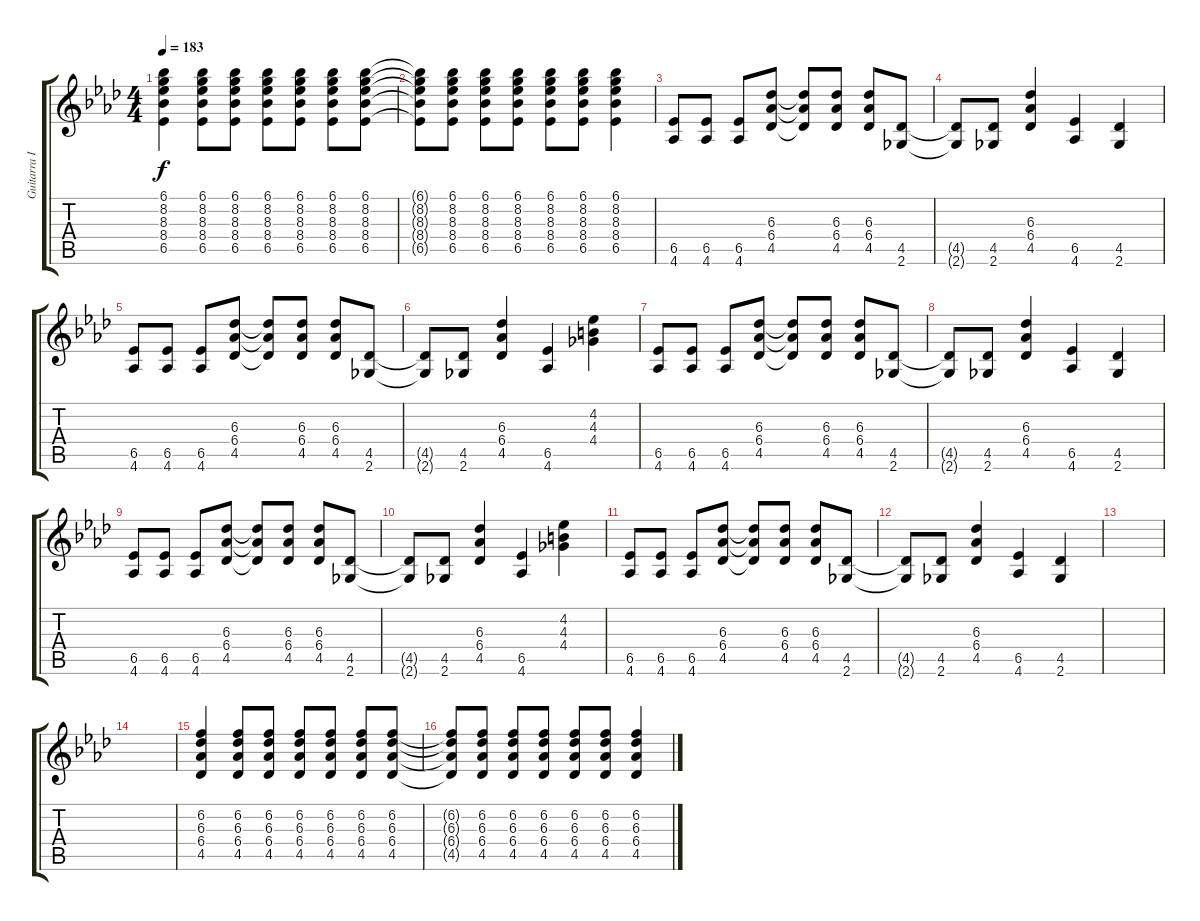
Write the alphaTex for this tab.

\track ("Guitarra I" "Guitarra I") {instrument distortionguitar}
\staff {score tabs}
\tuning (E4 B3 G3 D3 A2 E2) {hide}
\ts (4 4)
\tempo 183
\clef g2
\ks ab
(6.1 8.2 8.3 8.4 6.5).4{dy f} (6.1 8.2 8.3 8.4 6.5).8 (6.1 8.2 8.3 8.4 6.5).8 (6.1 8.2 8.3 8.4 6.5).8 (6.1 8.2 8.3 8.4 6.5).8 (6.1 8.2 8.3 8.4 6.5).8 (6.1 8.2 8.3 8.4 6.5).8 |
(6.1{t} 8.2{t} 8.3{t} 8.4{t} 6.5{t}).8 (6.1 8.2 8.3 8.4 6.5).8 (6.1 8.2 8.3 8.4 6.5).8 (6.1 8.2 8.3 8.4 6.5).8 (6.1 8.2 8.3 8.4 6.5).8 (6.1 8.2 8.3 8.4 6.5).8 (6.1 8.2 8.3 8.4 6.5).4 |
(6.5 4.6).8{volume 16 balance 8} (6.5 4.6).8 (6.5 4.6).8 (6.3 6.4 4.5).8 (6.3{t} 6.4{t} 4.5{t}).8 (6.3 6.4 4.5).8 (6.3 6.4 4.5).8 (4.5 2.6).8 |
(4.5{t} 2.6{t}).8 (4.5 2.6).8 (6.3 6.4 4.5).4 (6.5 4.6).4 (4.5 2.6).4 |
(6.5 4.6).8 (6.5 4.6).8 (6.5 4.6).8 (6.3 6.4 4.5).8 (6.3{t} 6.4{t} 4.5{t}).8 (6.3 6.4 4.5).8 (6.3 6.4 4.5).8 (4.5 2.6).8 |
(4.5{t} 2.6{t}).8 (4.5 2.6).8 (6.3 6.4 4.5).4 (6.5 4.6).4 (4.2 4.3 4.4).4 |
(6.5 4.6).8{volume 16 balance 8} (6.5 4.6).8 (6.5 4.6).8 (6.3 6.4 4.5).8 (6.3{t} 6.4{t} 4.5{t}).8 (6.3 6.4 4.5).8 (6.3 6.4 4.5).8 (4.5 2.6).8 |
(4.5{t} 2.6{t}).8 (4.5 2.6).8 (6.3 6.4 4.5).4 (6.5 4.6).4 (4.5 2.6).4 |
(6.5 4.6).8 (6.5 4.6).8 (6.5 4.6).8 (6.3 6.4 4.5).8 (6.3{t} 6.4{t} 4.5{t}).8 (6.3 6.4 4.5).8 (6.3 6.4 4.5).8 (4.5 2.6).8 |
(4.5{t} 2.6{t}).8 (4.5 2.6).8 (6.3 6.4 4.5).4 (6.5 4.6).4 (4.2 4.3 4.4).4 |
(6.5 4.6).8{volume 16 balance 8} (6.5 4.6).8 (6.5 4.6).8 (6.3 6.4 4.5).8 (6.3{t} 6.4{t} 4.5{t}).8 (6.3 6.4 4.5).8 (6.3 6.4 4.5).8 (4.5 2.6).8 |
(4.5{t} 2.6{t}).8 (4.5 2.6).8 (6.3 6.4 4.5).4 (6.5 4.6).4 (4.5 2.6).4 |
|
|
(6.2 6.3 6.4 4.5).4{volume 10 balance 16} (6.2 6.3 6.4 4.5).8 (6.2 6.3 6.4 4.5).8 (6.2 6.3 6.4 4.5).8 (6.2 6.3 6.4 4.5).8 (6.2 6.3 6.4 4.5).8 (6.2 6.3 6.4 4.5).8 |
(6.2{t} 6.3{t} 6.4{t} 4.5{t}).8 (6.2 6.3 6.4 4.5).8 (6.2 6.3 6.4 4.5).8 (6.2 6.3 6.4 4.5).8 (6.2 6.3 6.4 4.5).8 (6.2 6.3 6.4 4.5).8 (6.2 6.3 6.4 4.5).4
